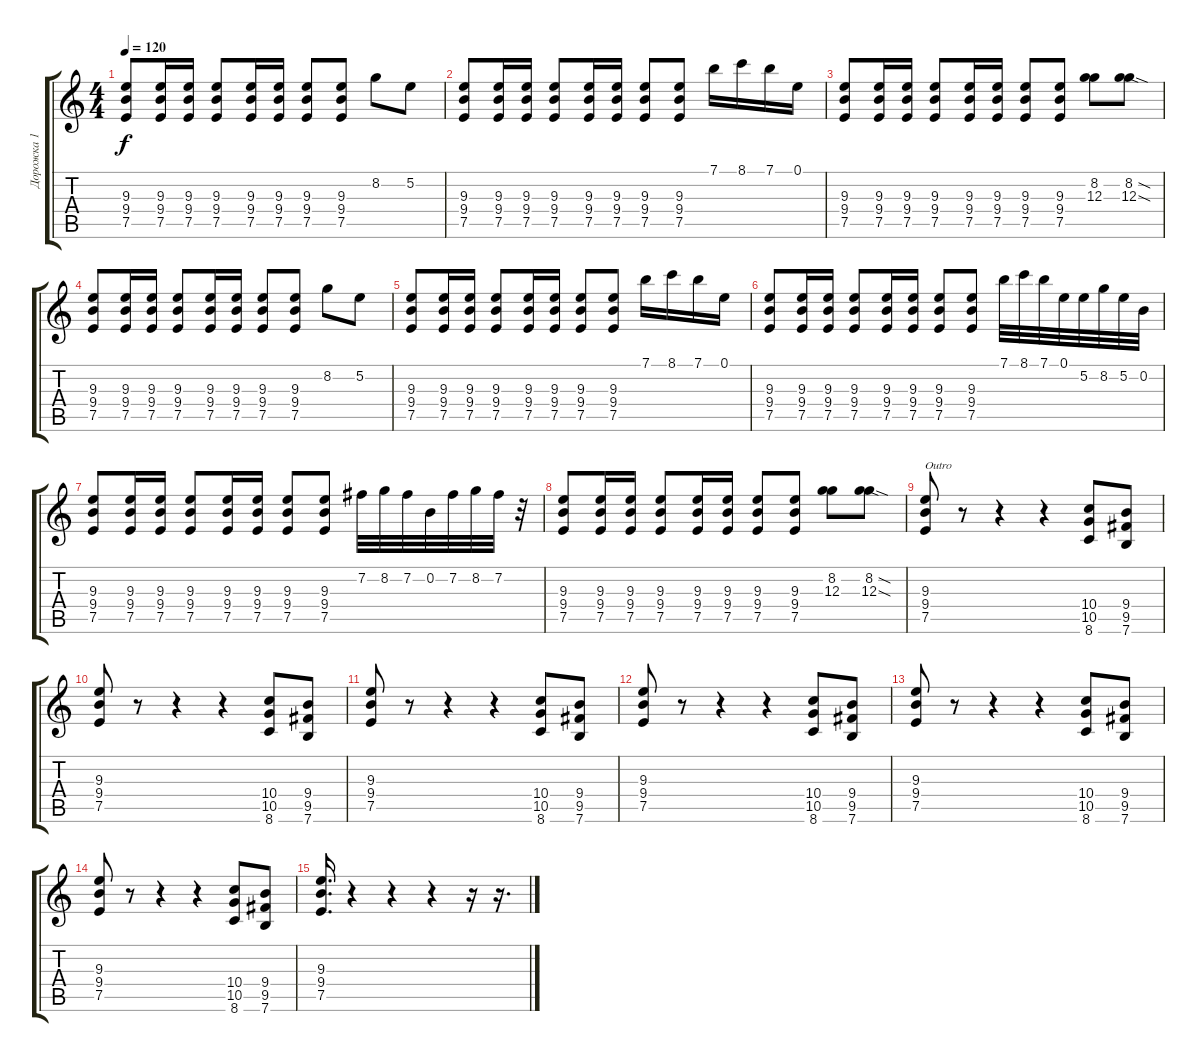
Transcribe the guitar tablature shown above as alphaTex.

\track ("Дорожка 1" "Дорожка 1") {instrument overdrivenguitar}
\staff {score tabs}
\tuning (E4 B3 G3 D3 A2 E2) {hide}
\ts (4 4)
\tempo 120
\clef g2
\ks c
(9.3 9.4 7.5).8{dy f} (9.3 9.4 7.5).16 (9.3 9.4 7.5).16 (9.3 9.4 7.5).8 (9.3 9.4 7.5).16 (9.3 9.4 7.5).16 (9.3 9.4 7.5).8 (9.3 9.4 7.5).8 8.2.8 5.2.8 |
(9.3 9.4 7.5).8 (9.3 9.4 7.5).16 (9.3 9.4 7.5).16 (9.3 9.4 7.5).8 (9.3 9.4 7.5).16 (9.3 9.4 7.5).16 (9.3 9.4 7.5).8 (9.3 9.4 7.5).8 7.1.16 8.1.16 7.1.16 0.1.16 |
(9.3 9.4 7.5).8 (9.3 9.4 7.5).16 (9.3 9.4 7.5).16 (9.3 9.4 7.5).8 (9.3 9.4 7.5).16 (9.3 9.4 7.5).16 (9.3 9.4 7.5).8 (9.3 9.4 7.5).8 (8.2 12.3).8 (8.2{sod} 12.3{sod}).8 |
(9.3 9.4 7.5).8 (9.3 9.4 7.5).16 (9.3 9.4 7.5).16 (9.3 9.4 7.5).8 (9.3 9.4 7.5).16 (9.3 9.4 7.5).16 (9.3 9.4 7.5).8 (9.3 9.4 7.5).8 8.2.8 5.2.8 |
(9.3 9.4 7.5).8 (9.3 9.4 7.5).16 (9.3 9.4 7.5).16 (9.3 9.4 7.5).8 (9.3 9.4 7.5).16 (9.3 9.4 7.5).16 (9.3 9.4 7.5).8 (9.3 9.4 7.5).8 7.1.16 8.1.16 7.1.16 0.1.16 |
(9.3 9.4 7.5).8 (9.3 9.4 7.5).16 (9.3 9.4 7.5).16 (9.3 9.4 7.5).8 (9.3 9.4 7.5).16 (9.3 9.4 7.5).16 (9.3 9.4 7.5).8 (9.3 9.4 7.5).8 7.1.32 8.1.32 7.1.32 0.1.32 5.2.32 8.2.32 5.2.32 0.2.32 |
(9.3 9.4 7.5).8 (9.3 9.4 7.5).16 (9.3 9.4 7.5).16 (9.3 9.4 7.5).8 (9.3 9.4 7.5).16 (9.3 9.4 7.5).16 (9.3 9.4 7.5).8 (9.3 9.4 7.5).8 7.2.32 8.2.32 7.2.32 0.2.32 7.2.32 8.2.32 7.2.32 r.32 |
(9.3 9.4 7.5).8 (9.3 9.4 7.5).16 (9.3 9.4 7.5).16 (9.3 9.4 7.5).8 (9.3 9.4 7.5).16 (9.3 9.4 7.5).16 (9.3 9.4 7.5).8 (9.3 9.4 7.5).8 (8.2 12.3).8 (8.2{sod} 12.3{sod}).8 |
(9.3 9.4 7.5).8{txt "Outro"} r.8 r.4 r.4 (10.4 10.5 8.6).8 (9.4 9.5 7.6).8 |
(9.3 9.4 7.5).8 r.8 r.4 r.4 (10.4 10.5 8.6).8 (9.4 9.5 7.6).8 |
(9.3 9.4 7.5).8 r.8 r.4 r.4 (10.4 10.5 8.6).8 (9.4 9.5 7.6).8 |
(9.3 9.4 7.5).8 r.8 r.4 r.4 (10.4 10.5 8.6).8 (9.4 9.5 7.6).8 |
(9.3 9.4 7.5).8 r.8 r.4 r.4 (10.4 10.5 8.6).8 (9.4 9.5 7.6).8 |
(9.3 9.4 7.5).8 r.8 r.4 r.4 (10.4 10.5 8.6).8 (9.4 9.5 7.6).8 |
(9.3 9.4 7.5).16{d} r.4 r.4 r.4 r.16 r.16{d}
